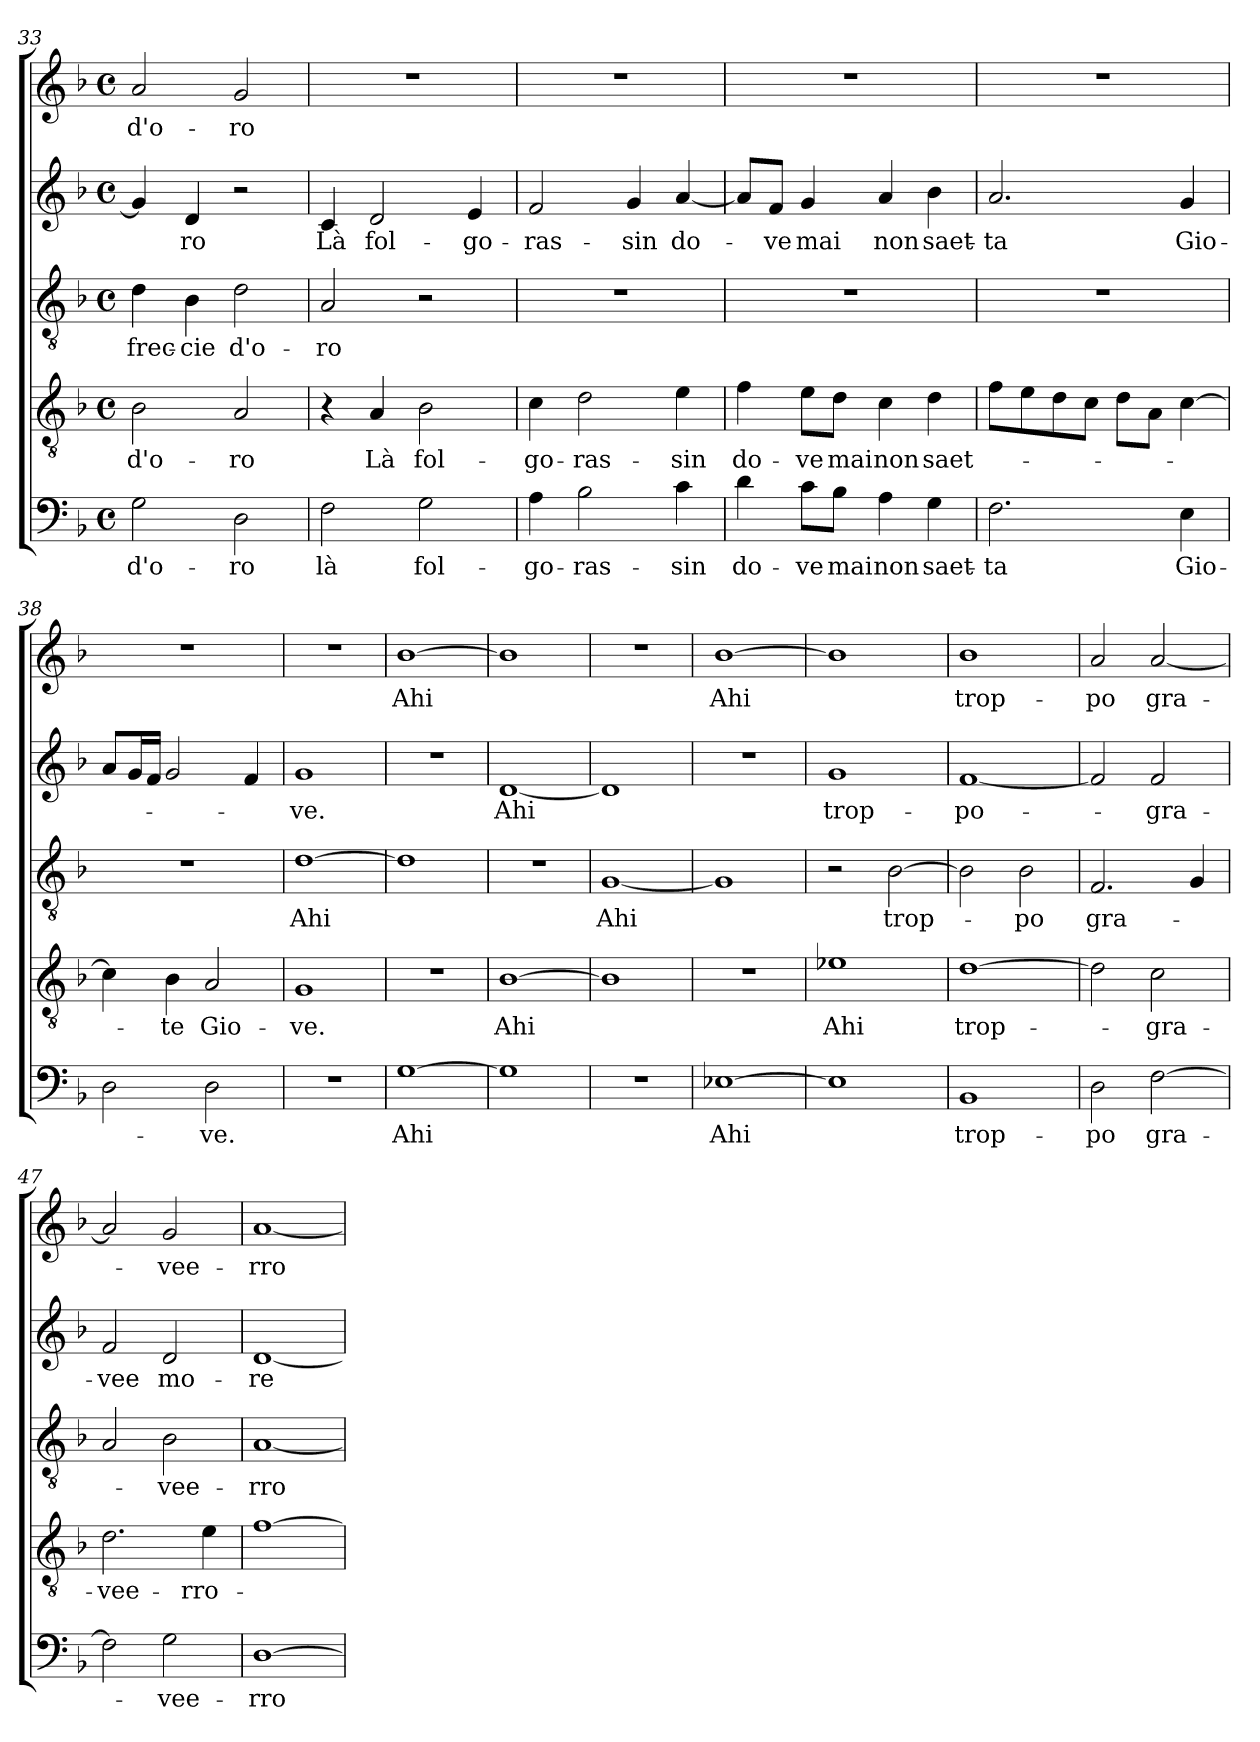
**kern	**text	**kern	**text	**kern	**text	**kern	**text	**kern	**text
*part5	*part5	*part4	*part4	*part3	*part3	*part2	*part2	*part1	*part1
*staff5	*staff5	*staff4	*staff4	*staff3	*staff3	*staff2	*staff2	*staff1	*staff1
*clefF4	*	*clefGv2	*	*clefGv2	*	*clefG2	*	*clefG2	*
*k[b-]	*	*k[b-]	*	*k[b-]	*	*k[b-]	*	*k[b-]	*
*F:	*	*F:	*	*F:	*	*F:	*	*F:	*
*M4/4	*	*M4/4	*	*M4/4	*	*M4/4	*	*M4/4	*
*met(c)	*	*met(c)	*	*met(c)	*	*met(c)	*	*met(c)	*
=33	=33	=33	=33	=33	=33	=33	=33	=33	=33
2G\	d'o-	2B-\	d'o-	4d\	frec-	4g/]	.	2a/	d'o-
.	.	.	.	4B-\	-cie	4d/	-ro	.	.
2D\	-ro	2A/	-ro	2d\	d'o-	2r	.	2g/	-ro
=34	=34	=34	=34	=34	=34	=34	=34	=34	=34
2F\	là	4r	.	2A/	-ro	4c/	Là	1r	.
.	.	4A/	Là	.	.	2d/	fol-	.	.
2G\	fol-	2B-\	fol-	2r	.	.	.	.	.
.	.	.	.	.	.	4e/	-go-	.	.
=35	=35	=35	=35	=35	=35	=35	=35	=35	=35
4A\	-go-	4c\	-go-	1r	.	2f/	-ras-	1r	.
2B-\	-ras-	2d\	-ras-	.	.	.	.	.	.
.	.	.	.	.	.	4g/	-sin	.	.
4c\	-sin	4e\	-sin	.	.	[4a/	do-	.	.
!!LO:LB:g=z
=36	=36	=36	=36	=36	=36	=36	=36	=36	=36
4d\	do-	4f\	do-	1r	.	8a/L]	.	1r	.
.	.	.	.	.	.	8f/J	-ve	.	.
8c\L	-ve	8e\L	-ve	.	.	4g/	mai	.	.
8B-\J	mai	8d\J	mai	.	.	.	.	.	.
4A\	non	4c\	non	.	.	4a/	non	.	.
4G\	saet-	4d\	saet-	.	.	4b-\	saet-	.	.
=37	=37	=37	=37	=37	=37	=37	=37	=37	=37
2.F\	-ta	8f\L	.	1r	.	2.a/	-ta	1r	.
.	.	8e\	.	.	.	.	.	.	.
.	.	8d\	.	.	.	.	.	.	.
.	.	8c\J	.	.	.	.	.	.	.
.	.	8d\L	.	.	.	.	.	.	.
.	.	8A\J	.	.	.	.	.	.	.
4E\	Gio-	[4c\	.	.	.	4g/	Gio-	.	.
=38	=38	=38	=38	=38	=38	=38	=38	=38	=38
2D\	.	4c\]	.	1r	.	8a/L	.	1r	.
.	.	.	.	.	.	16g/L	.	.	.
.	.	.	.	.	.	16f/JJ	.	.	.
.	.	4B-\	-te	.	.	2g/	.	.	.
2D\	-ve.	2A/	Gio-	.	.	.	.	.	.
.	.	.	.	.	.	4f/	.	.	.
=39	=39	=39	=39	=39	=39	=39	=39	=39	=39
1r	.	1G	-ve.	[1d	Ahi	1g	-ve.	1r	.
=40	=40	=40	=40	=40	=40	=40	=40	=40	=40
[1G	Ahi	1r	.	1d]	.	1r	.	[1b-	Ahi
!!LO:LB:g=z
=41	=41	=41	=41	=41	=41	=41	=41	=41	=41
1G]	.	[1B-	Ahi	1r	.	[1d	Ahi	1b-]	.
=42	=42	=42	=42	=42	=42	=42	=42	=42	=42
1r	.	1B-]	.	[1G	Ahi	1d]	.	1r	.
=43	=43	=43	=43	=43	=43	=43	=43	=43	=43
[1E-X	Ahi	1r	.	1G]	.	1r	.	[1b-	Ahi
=44	=44	=44	=44	=44	=44	=44	=44	=44	=44
1E-]	.	1e-X	Ahi	2r	.	1g	trop-	1b-]	.
.	.	.	.	[2B-\	trop-	.	.	.	.
=45	=45	=45	=45	=45	=45	=45	=45	=45	=45
1BB-	trop-	[1d	trop-	2B-\]	.	[1f	-po-	1b-	trop-
.	.	.	.	2B-\	-po	.	.	.	.
!!LO:PB:g=z
=46	=46	=46	=46	=46	=46	=46	=46	=46	=46
2D\	-po	2d\]	.	2.F/	gra-	2f/]	.	2a/	-po
[2F\	gra-	2c\	-gra-	.	.	2f/	-gra-	[2a/	gra-
.	.	.	.	4G/	.	.	.	.	.
=47	=47	=47	=47	=47	=47	=47	=47	=47	=47
2F\]	.	2.d\	-vee-	2A/	.	2f/	-vee	2a/]	.
2G\	-vee-	.	.	2B-\	-vee-	2d/	mo-	2g/	-vee-
.	.	4e\	-rro-	.	.	.	.	.	.
=48	=48	=48	=48	=48	=48	=48	=48	=48	=48
[1D	-rro-	[1f	.	[1A	-rro-	[1d	-re-	[1a	-rro-
=	=	=	=	=	=	=	=	=	=
*-	*-	*-	*-	*-	*-	*-	*-	*-	*-
